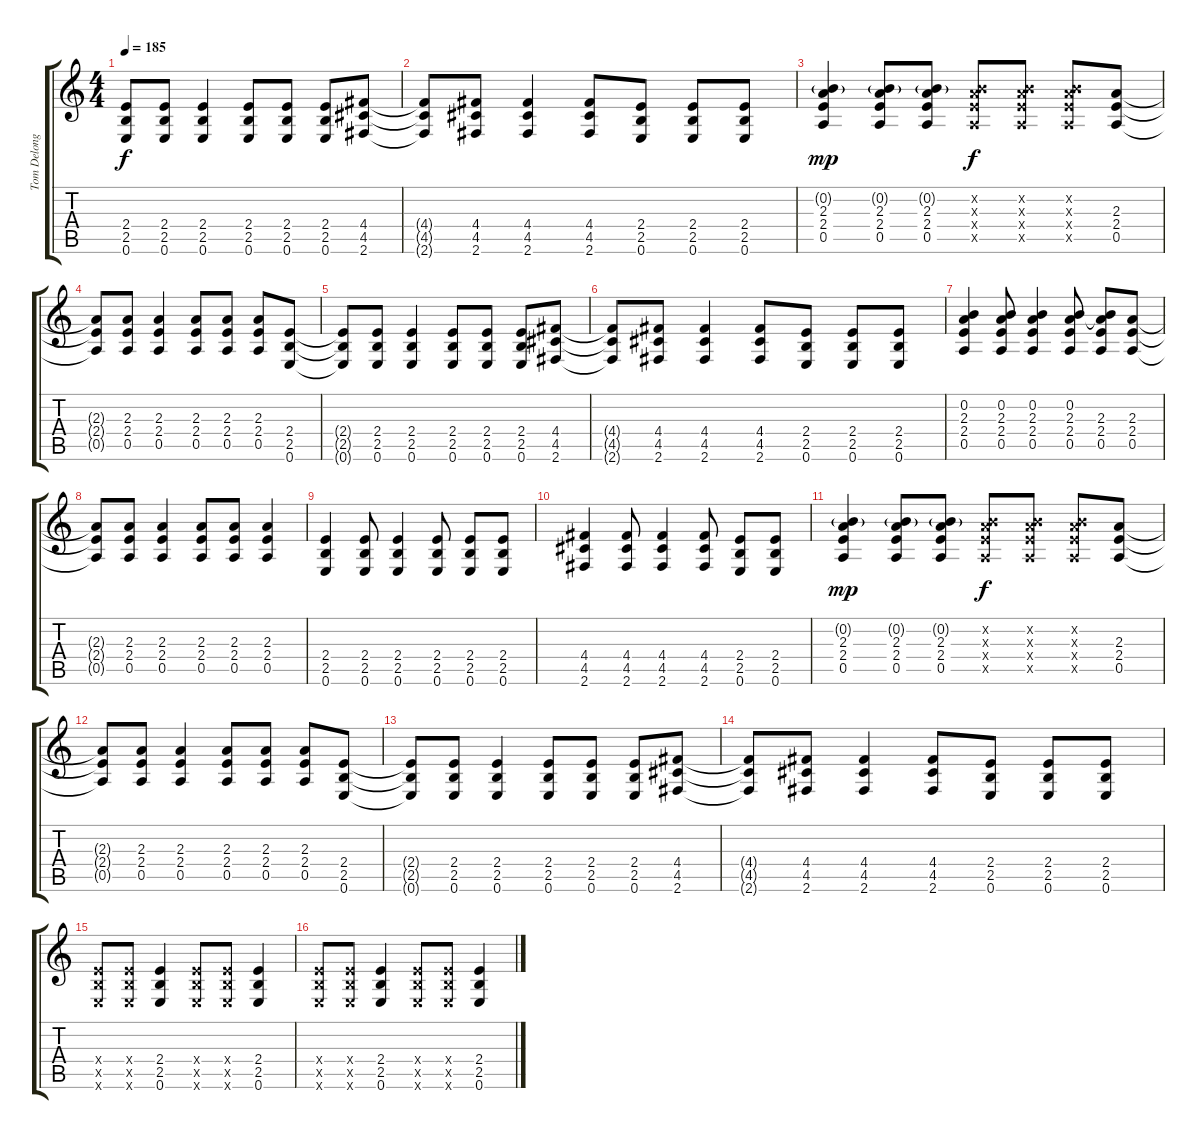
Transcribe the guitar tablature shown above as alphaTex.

\track ("Tom Delonge - Guitar" "Tom Delong") {instrument distortionguitar}
\staff {score tabs}
\tuning (E4 B3 G3 D3 A2 E2) {hide}
\ts (4 4)
\tempo 185
\clef g2
\ks c
(2.4{t} 2.5{t} 0.6{t}).8{dy f} (2.4 2.5 0.6).8 (2.4 2.5 0.6).4 (2.4 2.5 0.6).8 (2.4 2.5 0.6).8 (2.4 2.5 0.6).8 (4.4 4.5 2.6).8 |
(4.4{t} 4.5{t} 2.6{t}).8 (4.4 4.5 2.6).8 (4.4 4.5 2.6).4 (4.4 4.5 2.6).8 (2.4 2.5 0.6).8 (2.4 2.5 0.6).8 (2.4 2.5 0.6).8 |
(0.2{g} 2.3 2.4 0.5).4{dy mp} (0.2{g} 2.3 2.4 0.5).8 (0.2{g} 2.3 2.4 0.5).8 (0.2{x} 2.3{x} 2.4{x} 0.5{x}).8{dy f} (0.2{x} 2.3{x} 2.4{x} 0.5{x}).8 (0.2{x} 2.3{x} 2.4{x} 0.5{x}).8 (2.3 2.4 0.5).8 |
(2.3{t} 2.4{t} 0.5{t}).8 (2.3 2.4 0.5).8 (2.3 2.4 0.5).4 (2.3 2.4 0.5).8 (2.3 2.4 0.5).8 (2.3 2.4 0.5).8 (2.4 2.5 0.6).8 |
(2.4{t} 2.5{t} 0.6{t}).8 (2.4 2.5 0.6).8 (2.4 2.5 0.6).4 (2.4 2.5 0.6).8 (2.4 2.5 0.6).8 (2.4 2.5 0.6).8 (4.4 4.5 2.6).8 |
(4.4{t} 4.5{t} 2.6{t}).8 (4.4 4.5 2.6).8 (4.4 4.5 2.6).4 (4.4 4.5 2.6).8 (2.4 2.5 0.6).8 (2.4 2.5 0.6).8 (2.4 2.5 0.6).8 |
(0.2 2.3 2.4 0.5).4 (0.2 2.3 2.4 0.5).8 (0.2 2.3 2.4 0.5).4 (0.2 2.3 2.4 0.5).8 (0.2{t} 2.3 2.4 0.5).8 (2.3 2.4 0.5).8 |
(2.3{t} 2.4{t} 0.5{t}).8 (2.3 2.4 0.5).8 (2.3 2.4 0.5).4 (2.3 2.4 0.5).8 (2.3 2.4 0.5).8 (2.3 2.4 0.5).4 |
(2.4 2.5 0.6).4 (2.4 2.5 0.6).8 (2.4 2.5 0.6).4 (2.4 2.5 0.6).8 (2.4 2.5 0.6).8 (2.4 2.5 0.6).8 |
(4.4 4.5 2.6).4 (4.4 4.5 2.6).8 (4.4 4.5 2.6).4 (4.4 4.5 2.6).8 (2.4 2.5 0.6).8 (2.4 2.5 0.6).8 |
(0.2{g} 2.3 2.4 0.5).4{dy mp} (0.2{g} 2.3 2.4 0.5).8 (0.2{g} 2.3 2.4 0.5).8 (0.2{x} 2.3{x} 2.4{x} 0.5{x}).8{dy f} (0.2{x} 2.3{x} 2.4{x} 0.5{x}).8 (0.2{x} 2.3{x} 2.4{x} 0.5{x}).8 (2.3 2.4 0.5).8 |
(2.3{t} 2.4{t} 0.5{t}).8 (2.3 2.4 0.5).8 (2.3 2.4 0.5).4 (2.3 2.4 0.5).8 (2.3 2.4 0.5).8 (2.3 2.4 0.5).8 (2.4 2.5 0.6).8 |
(2.4{t} 2.5{t} 0.6{t}).8 (2.4 2.5 0.6).8 (2.4 2.5 0.6).4 (2.4 2.5 0.6).8 (2.4 2.5 0.6).8 (2.4 2.5 0.6).8 (4.4 4.5 2.6).8 |
(4.4{t} 4.5{t} 2.6{t}).8 (4.4 4.5 2.6).8 (4.4 4.5 2.6).4 (4.4 4.5 2.6).8 (2.4 2.5 0.6).8 (2.4 2.5 0.6).8 (2.4 2.5 0.6).8 |
(2.4{x} 2.5{x} 0.6{x}).8 (2.4{x} 2.5{x} 0.6{x}).8 (2.4 2.5 0.6).4 (2.4{x} 2.5{x} 0.6{x}).8 (2.4{x} 2.5{x} 0.6{x}).8 (2.4 2.5 0.6).4 |
(2.4{x} 2.5{x} 0.6{x}).8 (2.4{x} 2.5{x} 0.6{x}).8 (2.4 2.5 0.6).4 (2.4{x} 2.5{x} 0.6{x}).8 (2.4{x} 2.5{x} 0.6{x}).8 (2.4 2.5 0.6).4
